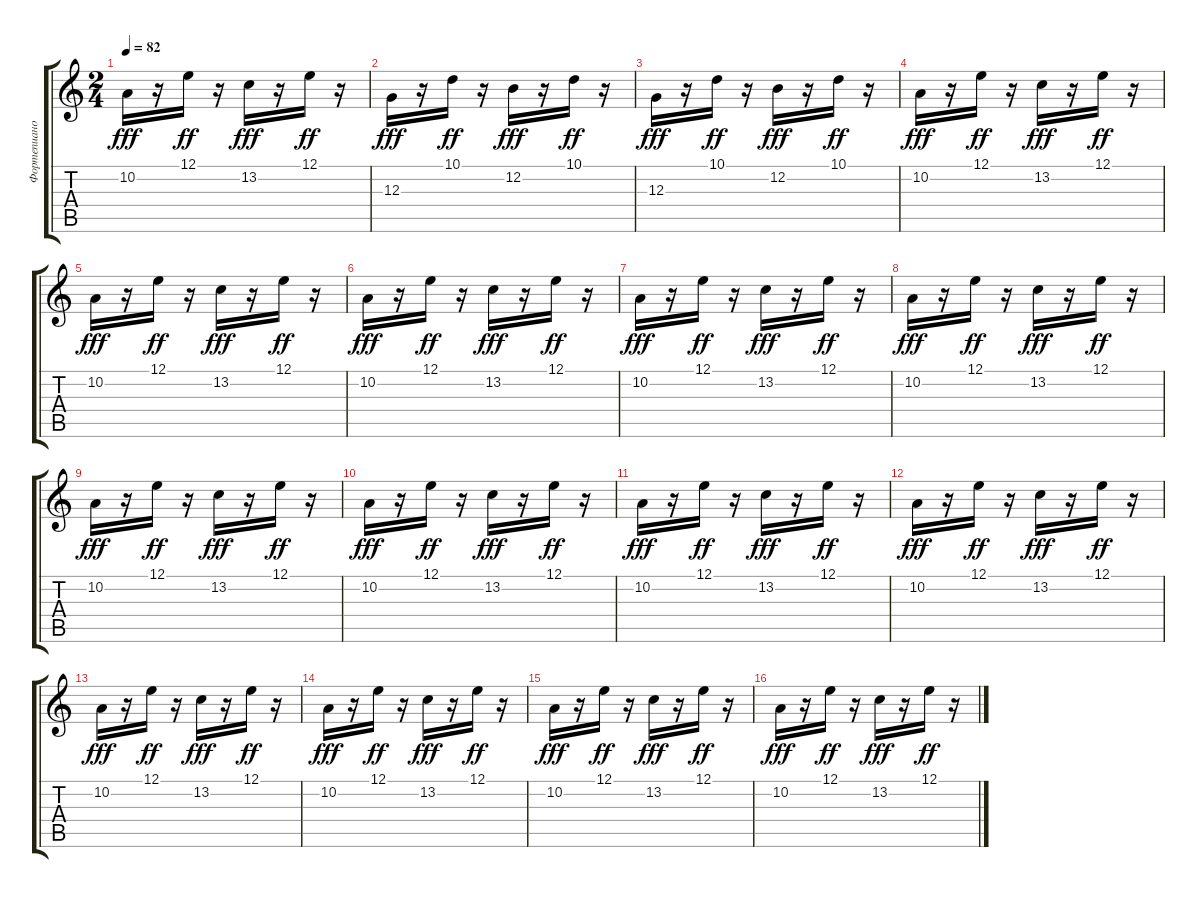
\track ("Фортепиано" "Фортепиано") {instrument electricgrandpiano}
\staff {score tabs}
\tuning (E4 B3 G3 D3 A2 E2) {hide}
\ts (2 4)
\tempo 82
\clef g2
\ks c
10.2.16{dy fff} r.16 12.1.16{dy ff} r.16 13.2.16{dy fff} r.16 12.1.16{dy ff} r.16 |
12.3.16{dy fff} r.16 10.1.16{dy ff} r.16 12.2.16{dy fff} r.16 10.1.16{dy ff} r.16 |
12.3.16{dy fff} r.16 10.1.16{dy ff} r.16 12.2.16{dy fff} r.16 10.1.16{dy ff} r.16 |
10.2.16{dy fff} r.16 12.1.16{dy ff} r.16 13.2.16{dy fff} r.16 12.1.16{dy ff} r.16 |
10.2.16{dy fff} r.16 12.1.16{dy ff} r.16 13.2.16{dy fff} r.16 12.1.16{dy ff} r.16 |
10.2.16{dy fff} r.16 12.1.16{dy ff} r.16 13.2.16{dy fff} r.16 12.1.16{dy ff} r.16 |
10.2.16{dy fff} r.16 12.1.16{dy ff} r.16 13.2.16{dy fff} r.16 12.1.16{dy ff} r.16 |
10.2.16{dy fff} r.16 12.1.16{dy ff} r.16 13.2.16{dy fff} r.16 12.1.16{dy ff} r.16 |
10.2.16{dy fff} r.16 12.1.16{dy ff} r.16 13.2.16{dy fff} r.16 12.1.16{dy ff} r.16 |
10.2.16{dy fff} r.16 12.1.16{dy ff} r.16 13.2.16{dy fff} r.16 12.1.16{dy ff} r.16 |
10.2.16{dy fff} r.16 12.1.16{dy ff} r.16 13.2.16{dy fff} r.16 12.1.16{dy ff} r.16 |
10.2.16{dy fff} r.16 12.1.16{dy ff} r.16 13.2.16{dy fff} r.16 12.1.16{dy ff} r.16 |
10.2.16{dy fff} r.16 12.1.16{dy ff} r.16 13.2.16{dy fff} r.16 12.1.16{dy ff} r.16 |
10.2.16{dy fff} r.16 12.1.16{dy ff} r.16 13.2.16{dy fff} r.16 12.1.16{dy ff} r.16 |
10.2.16{dy fff} r.16 12.1.16{dy ff} r.16 13.2.16{dy fff} r.16 12.1.16{dy ff} r.16 |
10.2.16{dy fff} r.16 12.1.16{dy ff} r.16 13.2.16{dy fff} r.16 12.1.16{dy ff} r.16
